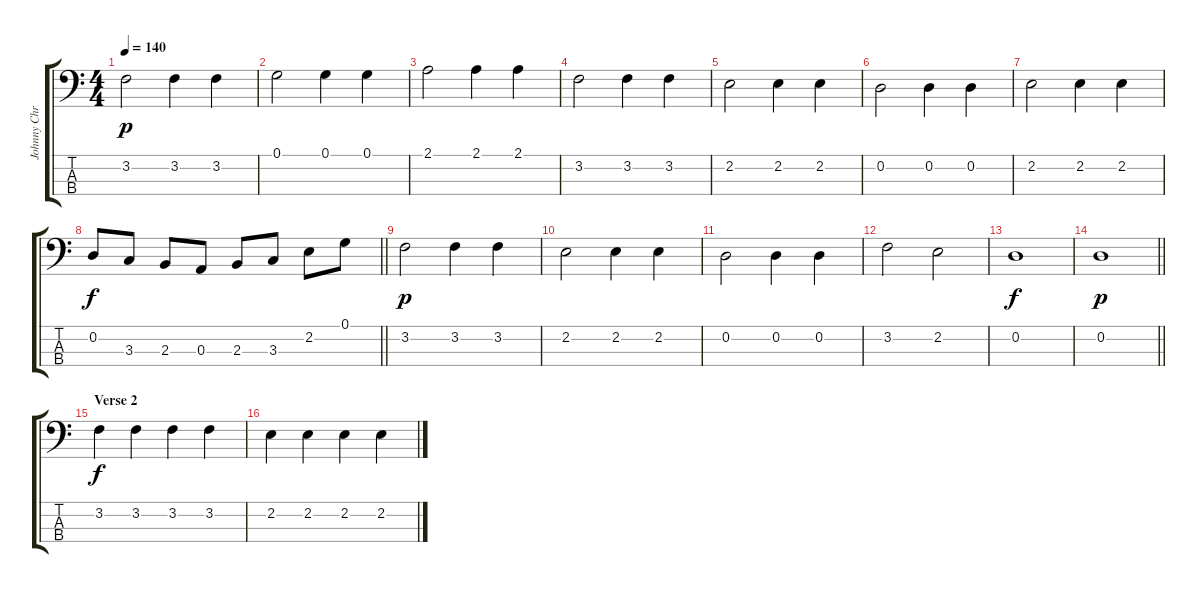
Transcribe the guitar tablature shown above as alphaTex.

\track ("Johnny Christ" "Johnny Chr") {instrument electricbassfinger}
\staff {score tabs}
\tuning (G2 D2 A1 D1) {hide}
\ts (4 4)
\tempo 140
\clef f4
\ks c
3.2.2{dy p} 3.2.4 3.2.4 |
0.1.2 0.1.4 0.1.4 |
2.1.2 2.1.4 2.1.4 |
3.2.2 3.2.4 3.2.4 |
2.2.2 2.2.4 2.2.4 |
0.2.2 0.2.4 0.2.4 |
2.2.2 2.2.4 2.2.4 |
\barLineRight lightlight
0.2.8{dy f} 3.3.8 2.3.8 0.3.8 2.3.8 3.3.8 2.2.8 0.1.8 |
3.2.2{dy p} 3.2.4 3.2.4 |
2.2.2 2.2.4 2.2.4 |
0.2.2 0.2.4 0.2.4 |
3.2.2 2.2.2 |
0.2.1{dy f} |
\barLineRight lightlight
0.2.1{dy p} |
\section ("" "Verse 2")
3.2.4{dy f} 3.2.4 3.2.4 3.2.4 |
2.2.4 2.2.4 2.2.4 2.2.4
